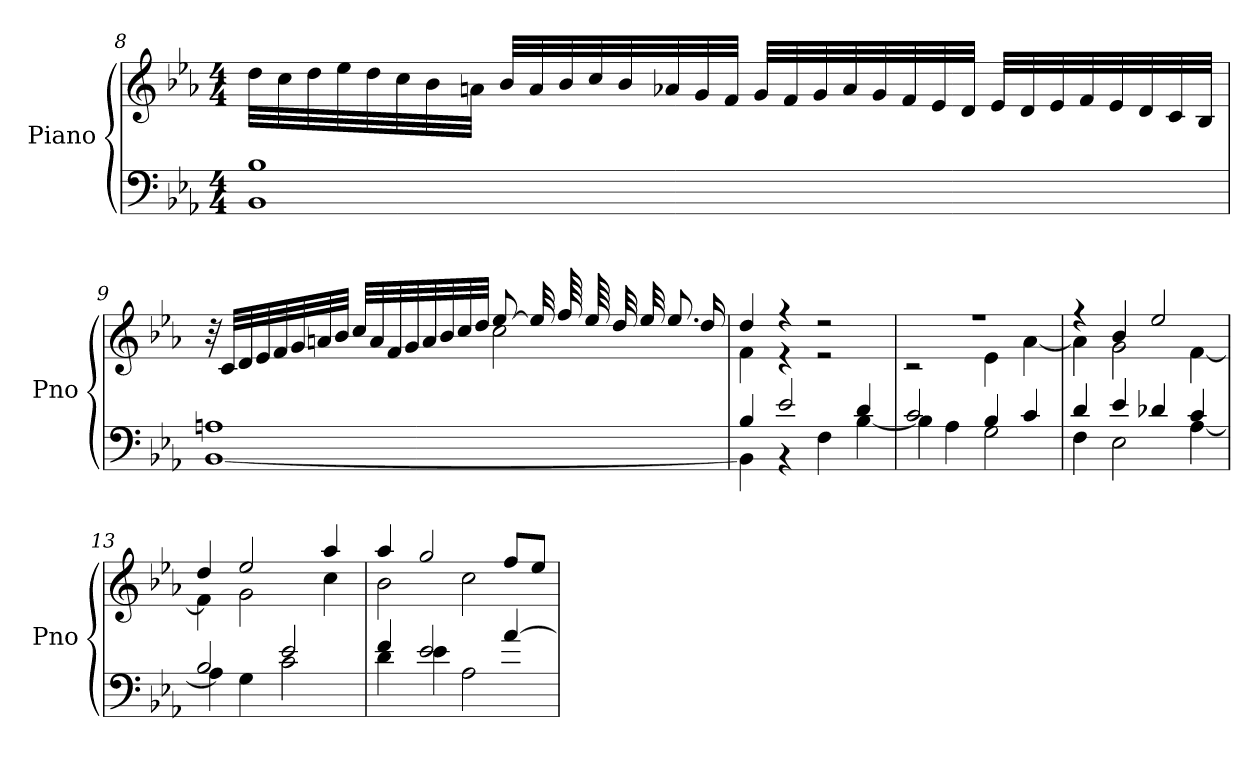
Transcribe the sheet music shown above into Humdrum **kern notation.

**kern	**kern
*part1	*part1
*staff2	*staff1
*I"Piano	*
*I'Pno	*
*clefF4	*clefG2
*k[b-e-a-]	*k[b-e-a-]
*E-:	*E-:
*M4/4	*M4/4
=8	=8
*^	*
1B-/	1BB-\	32ddLLL
.	.	32cc
.	.	32dd
.	.	32ee-
.	.	32dd
.	.	32cc
.	.	32b-
.	.	32anJJJ
.	.	32b-LLL
.	.	32a
.	.	32b-
.	.	32cc
.	.	32b-
.	.	32a-X
.	.	32g
.	.	32fJJJ
.	.	32gLLL
.	.	32f
.	.	32g
.	.	32a-
.	.	32g
.	.	32f
.	.	32e-
.	.	32dJJJ
.	.	32e-LLL
.	.	32d
.	.	32e-
.	.	32f
.	.	32e-
.	.	32d
.	.	32c
.	.	32B-JJJ
!!LO:LB:g=z
=9	=9	=9
*	*	*^
1An/	[1BB-\	32r	2ryy
.	.	32c/LLL	.
.	.	32d/	.
.	.	32e-/	.
.	.	32f/	.
.	.	32g/	.
.	.	32an/	.
.	.	32b-/JJJ	.
.	.	32cc/LLL	.
.	.	32a/	.
.	.	32f/	.
.	.	32g/	.
.	.	32a/	.
.	.	32b-/	.
.	.	32cc/	.
.	.	32dd/JJJ	.
.	.	[8ee-L	2cc\
.	.	32ee-LL]	.
.	.	64ffL	.
.	.	64ee-	.
.	.	32dd	.
.	.	32ee-JJJ	.
.	.	8.ee-/L	.
.	.	16dd/J	.
=10	=10	=10	=10
4B-/	4BB-\]	4dd/	4f\
2e-/	4r	4r	4r
.	4F\	2r	2r
4d/	[4B-\	.	.
!!LO:LB:g=z	!!
=11	=11	=11	=11
2c/	4B-\]	1r	2r
.	4A-\	.	.
4B-/	2G\	.	4e-\
4c/	.	.	[4a-\
=12	=12	=12	=12
4d/	4F\	4r	4a-\]
4e-/	2E-\	4b-/	2g\
4d-X/	.	2ee-/	.
4c/	[4A-\	.	[4f\
=13	=13	=13	=13
2B-/	4A-\]	4dd/	4f\]
.	4G\	2ee-/	2g\
2e-/	2c\	.	.
.	.	4aa-/	4cc\
!!LO:LB:g=z	!!
=14	=14	=14	=14
4f/	4d\	4aa-/	2b-\
2e-/	4e-\	2gg/	.
.	2A-\	.	2cc\
[4a-/	.	8ffL	.
.	.	8ee-J	.
*v	*v	*	*
*	*v	*v
=	=
*-	*-
